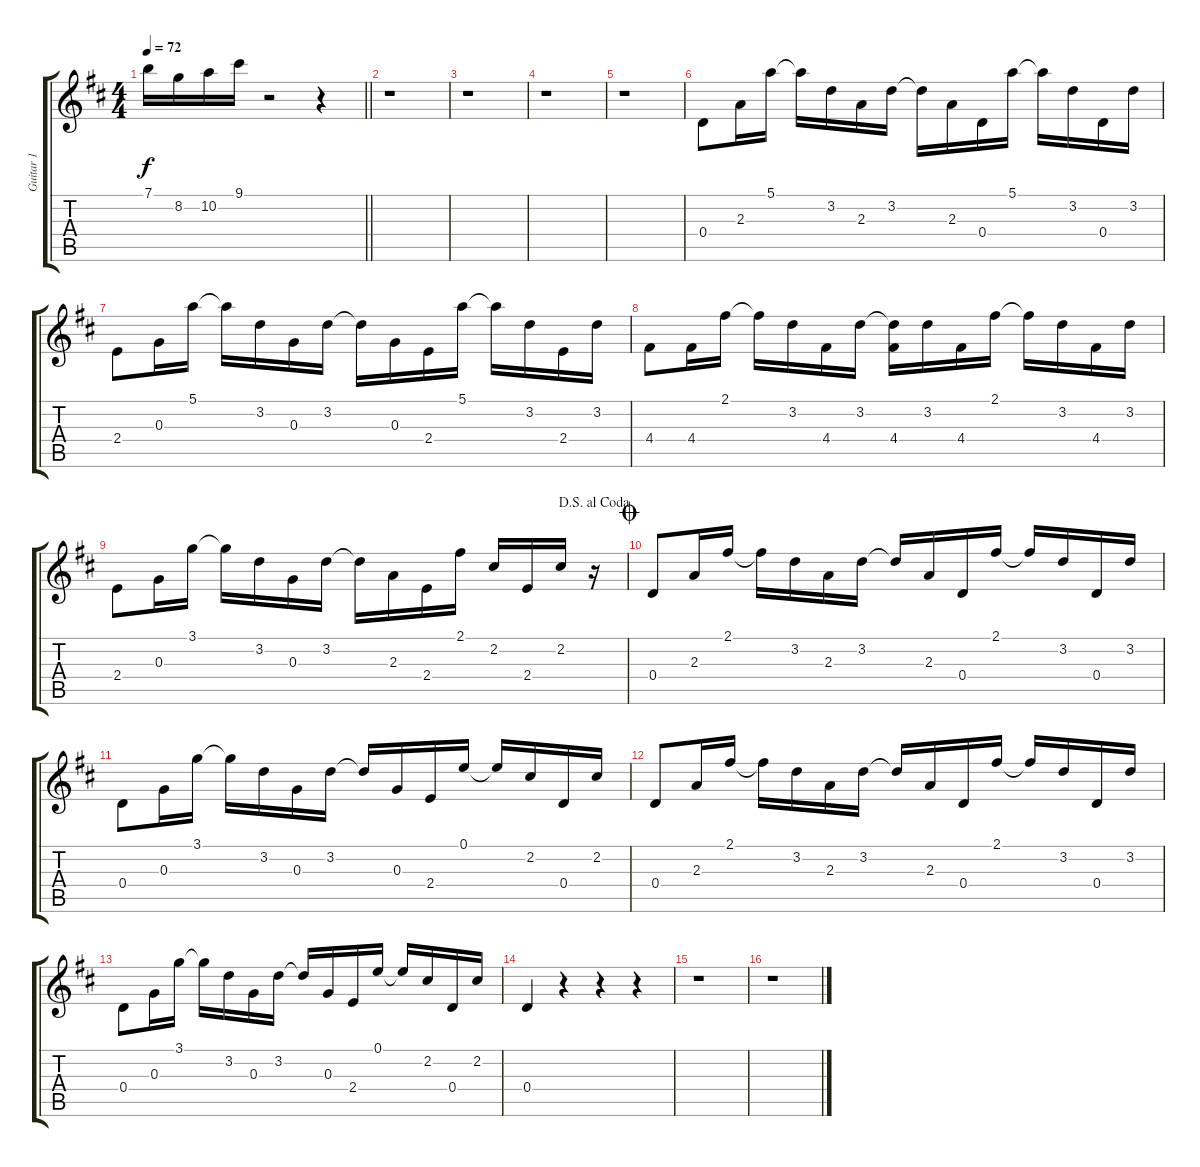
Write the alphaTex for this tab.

\track ("Guitar 1" "Guitar 1") {instrument acousticguitarsteel}
\staff {score tabs}
\tuning (E4 B3 G3 D3 A2 E2) {hide}
\ts (4 4)
\tempo 72
\clef g2
\barLineRight lightlight
\ks d
7.1.16{dy f} 8.2.16 10.2.16 9.1.16 r.2 r.4 |
r.1 |
r.1 |
r.1 |
r.1 |
0.4.8 2.3.16 5.1.16 5.1{t}.16 3.2.16 2.3.16 3.2.16 3.2{t}.16 2.3.16 0.4.16 5.1.16 5.1{t}.16 3.2.16 0.4.16 3.2.16 |
2.4.8 0.3.16 5.1.16 5.1{t}.16 3.2.16 0.3.16 3.2.16 3.2{t}.16 0.3.16 2.4.16 5.1.16 5.1{t}.16 3.2.16 2.4.16 3.2.16 |
4.4.8 4.4.16 2.1.16 2.1{t}.16 3.2.16 4.4.16 3.2.16 (3.2{t} 4.4).16 3.2.16 4.4.16 2.1.16 2.1{t}.16 3.2.16 4.4.16 3.2.16 |
\jump dalsegnoalcoda
2.4.8 0.3.16 3.1.16 3.1{t}.16 3.2.16 0.3.16 3.2.16 3.2{t}.16 2.3.16 2.4.16 2.1.16 2.2.16 2.4.16 2.2.16 r.16 |
\jump coda
0.4.8 2.3.16 2.1.16 2.1{t}.16 3.2.16 2.3.16 3.2.16 3.2{t}.16 2.3.16 0.4.16 2.1.16 2.1{t}.16 3.2.16 0.4.16 3.2.16 |
0.4.8 0.3.16 3.1.16 3.1{t}.16 3.2.16 0.3.16 3.2.16 3.2{t}.16 0.3.16 2.4.16 0.1.16 0.1{t}.16 2.2.16 0.4.16 2.2.16 |
0.4.8 2.3.16 2.1.16 2.1{t}.16 3.2.16 2.3.16 3.2.16 3.2{t}.16 2.3.16 0.4.16 2.1.16 2.1{t}.16 3.2.16 0.4.16 3.2.16 |
0.4.8 0.3.16 3.1.16 3.1{t}.16 3.2.16 0.3.16 3.2.16 3.2{t}.16 0.3.16 2.4.16 0.1.16 0.1{t}.16 2.2.16 0.4.16 2.2.16 |
0.4.4 r.4 r.4 r.4 |
r.1 |
r.1
